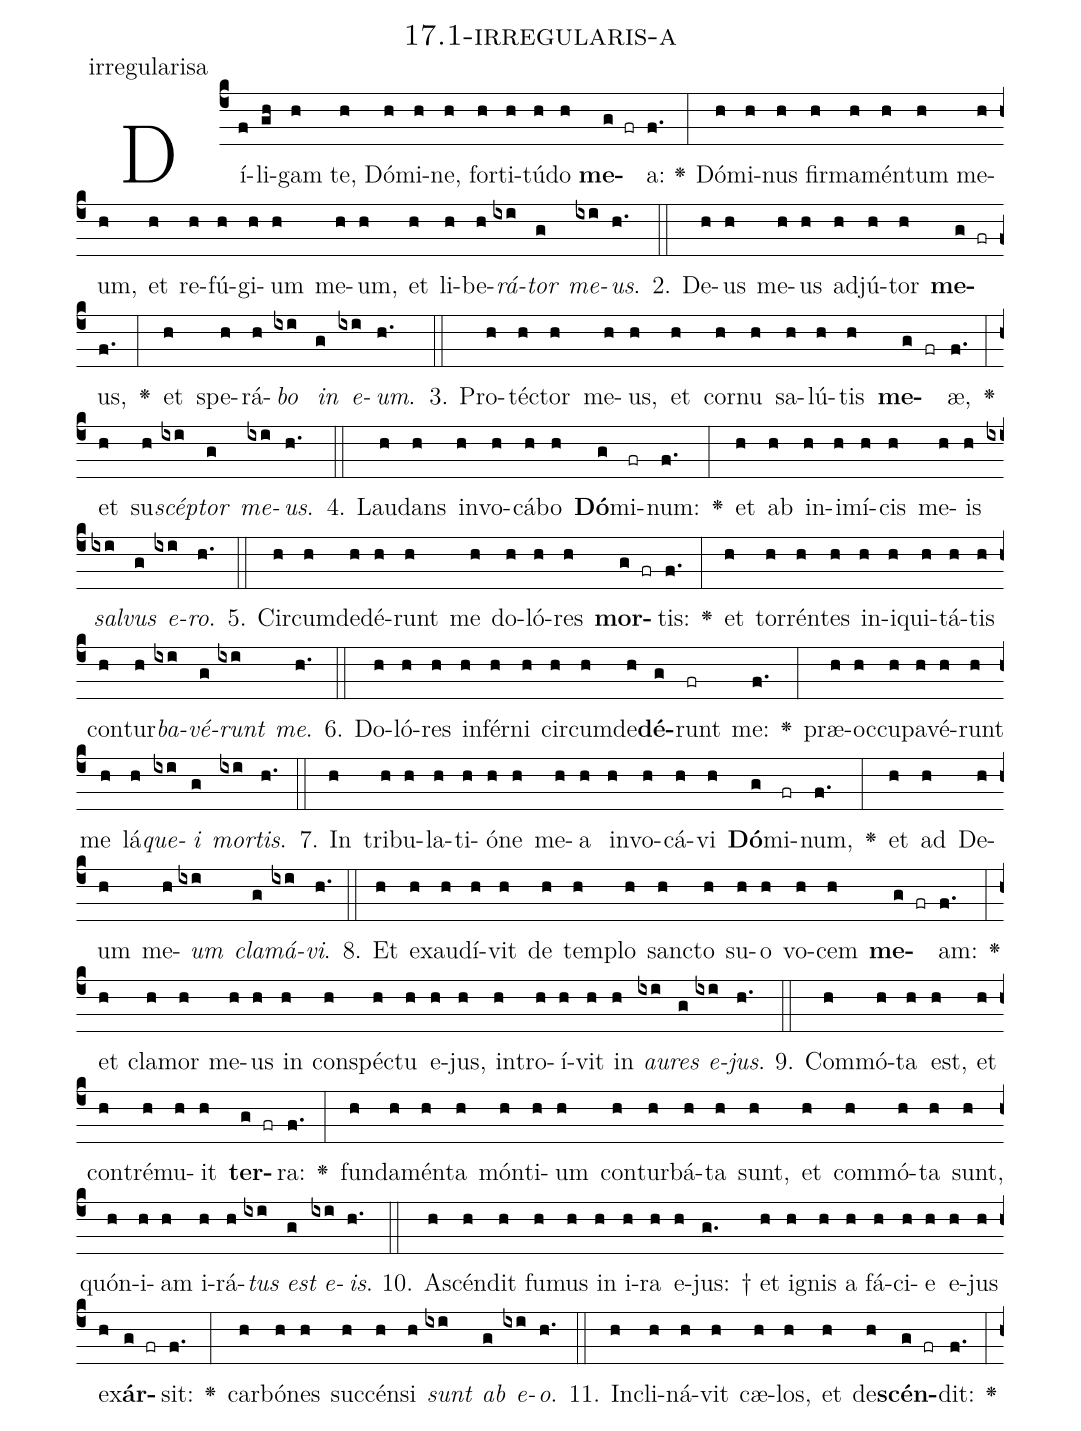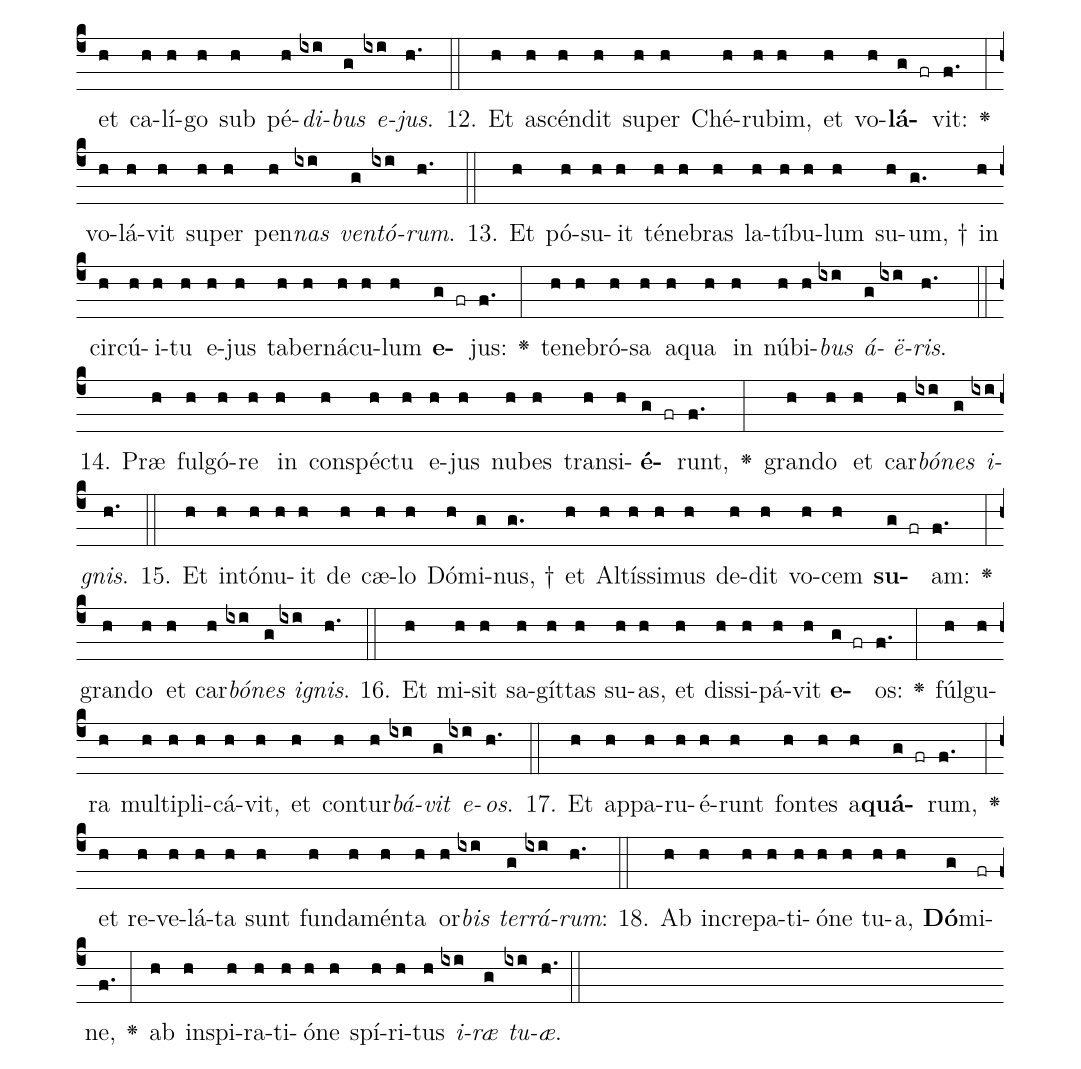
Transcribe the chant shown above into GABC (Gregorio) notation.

name: 17.1-irregularis-a;
annotation: irregularisa;
%%
(c4)Dí(f)li(gh)gam(h) te,(h) Dó(h)mi(h)ne,(h) for(h)ti(h)tú(h)do(h) <b>me</b>(g fr)a:(f.) <v>\greheightstar</v>(:) Dó(h)mi(h)nus(h) fir(h)ma(h)mén(h)tum(h) me(h)um,(h) et(h) re(h)fú(h)gi(h)um(h) me(h)um,(h) et(h) li(h)be(h)<i>rá</i>(ixi)<i>tor</i>(g) <i>me</i>(ixi)<i>us</i>.(h.) (::)
2. De(h)us(h) me(h)us(h) ad(h)jú(h)tor(h) <b>me</b>(g fr)us,(f.) <v>\greheightstar</v>(:) et(h) spe(h)rá(h)<i>bo</i>(ixi) <i>in</i>(g) <i>e</i>(ixi)<i>um</i>.(h.) (::)
3. Pro(h)téc(h)tor(h) me(h)us,(h) et(h) cor(h)nu(h) sa(h)lú(h)tis(h) <b>me</b>(g fr)æ,(f.) <v>\greheightstar</v>(:) et(h) su(h)<i>scép</i>(ixi)<i>tor</i>(g) <i>me</i>(ixi)<i>us</i>.(h.) (::)
4. Lau(h)dans(h) in(h)vo(h)cá(h)bo(h) <b>Dó</b>(g)mi(fr)num:(f.) <v>\greheightstar</v>(:) et(h) ab(h) in(h)i(h)mí(h)cis(h) me(h)is(h) <i>sal</i>(ixi)<i>vus</i>(g) <i>e</i>(ixi)<i>ro</i>.(h.) (::)
5. Cir(h)cum(h)de(h)dé(h)runt(h) me(h) do(h)ló(h)res(h) <b>mor</b>(g fr)tis:(f.) <v>\greheightstar</v>(:) et(h) tor(h)rén(h)tes(h) in(h)i(h)qui(h)tá(h)tis(h) con(h)tur(h)<i>ba</i>(ixi)<i>vé</i>(g)<i>runt</i>(ixi) <i>me</i>.(h.) (::)
6. Do(h)ló(h)res(h) in(h)fér(h)ni(h) cir(h)cum(h)de(h)<b>dé</b>(g)runt(fr) me:(f.) <v>\greheightstar</v>(:) præ(h)oc(h)cu(h)pa(h)vé(h)runt(h) me(h) lá(h)<i>que</i>(ixi)<i>i</i>(g) <i>mor</i>(ixi)<i>tis</i>.(h.) (::)
7. In(h) tri(h)bu(h)la(h)ti(h)ó(h)ne(h) me(h)a(h) in(h)vo(h)cá(h)vi(h) <b>Dó</b>(g)mi(fr)num,(f.) <v>\greheightstar</v>(:) et(h) ad(h) De(h)um(h) me(h)<i>um</i>(ixi) <i>cla</i>(g)<i>má</i>(ixi)<i>vi</i>.(h.) (::)
8. Et(h) ex(h)au(h)dí(h)vit(h) de(h) tem(h)plo(h) sanc(h)to(h) su(h)o(h) vo(h)cem(h) <b>me</b>(g fr)am:(f.) <v>\greheightstar</v>(:) et(h) cla(h)mor(h) me(h)us(h) in(h) con(h)spéc(h)tu(h) e(h)jus,(h) in(h)tro(h)í(h)vit(h) in(h) <i>au</i>(ixi)<i>res</i>(g) <i>e</i>(ixi)<i>jus</i>.(h.) (::)
9. Com(h)mó(h)ta(h) est,(h) et(h) con(h)tré(h)mu(h)it(h) <b>ter</b>(g fr)ra:(f.) <v>\greheightstar</v>(:) fun(h)da(h)mén(h)ta(h) món(h)ti(h)um(h) con(h)tur(h)bá(h)ta(h) sunt,(h) et(h) com(h)mó(h)ta(h) sunt,(h) quón(h)i(h)am(h) i(h)rá(h)<i>tus</i>(ixi) <i>est</i>(g) <i>e</i>(ixi)<i>is</i>.(h.) (::)
10. A(h)scén(h)dit(h) fu(h)mus(h) in(h) i(h)ra(h) e(h)jus: †(g.) et(h) i(h)gnis(h) a(h) fá(h)ci(h)e(h) e(h)jus(h) ex(h)<b>ár</b>(g fr)sit:(f.) <v>\greheightstar</v>(:) car(h)bó(h)nes(h) suc(h)cén(h)si(h) <i>sunt</i>(ixi) <i>ab</i>(g) <i>e</i>(ixi)<i>o</i>.(h.) (::)
11. In(h)cli(h)ná(h)vit(h) cæ(h)los,(h) et(h) de(h)<b>scén</b>(g fr)dit:(f.) <v>\greheightstar</v>(:) et(h) ca(h)lí(h)go(h) sub(h) pé(h)<i>di</i>(ixi)<i>bus</i>(g) <i>e</i>(ixi)<i>jus</i>.(h.) (::)
12. Et(h) a(h)scén(h)dit(h) su(h)per(h) Ché(h)ru(h)bim,(h) et(h) vo(h)<b>lá</b>(g fr)vit:(f.) <v>\greheightstar</v>(:) vo(h)lá(h)vit(h) su(h)per(h) pen(h)<i>nas</i>(ixi) <i>ven</i>(g)<i>tó</i>(ixi)<i>rum</i>.(h.) (::)
13. Et(h) pó(h)su(h)it(h) té(h)ne(h)bras(h) la(h)tí(h)bu(h)lum(h) su(h)um, †(g.) in(h) cir(h)cú(h)i(h)tu(h) e(h)jus(h) ta(h)ber(h)ná(h)cu(h)lum(h) <b>e</b>(g fr)jus:(f.) <v>\greheightstar</v>(:) te(h)ne(h)bró(h)sa(h) a(h)qua(h) in(h) nú(h)bi(h)<i>bus</i>(ixi) <i>á</i>(g)<i>ë</i>(ixi)<i>ris</i>.(h.) (::)
14. Præ(h) ful(h)gó(h)re(h) in(h) con(h)spéc(h)tu(h) e(h)jus(h) nu(h)bes(h) trans(h)i(h)<b>é</b>(g fr)runt,(f.) <v>\greheightstar</v>(:) gran(h)do(h) et(h) car(h)<i>bó</i>(ixi)<i>nes</i>(g) <i>i</i>(ixi)<i>gnis</i>.(h.) (::)
15. Et(h) in(h)tó(h)nu(h)it(h) de(h) cæ(h)lo(h) Dó(h)mi(g)nus, †(g.) et(h) Al(h)tís(h)si(h)mus(h) de(h)dit(h) vo(h)cem(h) <b>su</b>(g fr)am:(f.) <v>\greheightstar</v>(:) gran(h)do(h) et(h) car(h)<i>bó</i>(ixi)<i>nes</i>(g) <i>i</i>(ixi)<i>gnis</i>.(h.) (::)
16. Et(h) mi(h)sit(h) sa(h)gít(h)tas(h) su(h)as,(h) et(h) dis(h)si(h)pá(h)vit(h) <b>e</b>(g fr)os:(f.) <v>\greheightstar</v>(:) fúl(h)gu(h)ra(h) mul(h)ti(h)pli(h)cá(h)vit,(h) et(h) con(h)tur(h)<i>bá</i>(ixi)<i>vit</i>(g) <i>e</i>(ixi)<i>os</i>.(h.) (::)
17. Et(h) ap(h)pa(h)ru(h)é(h)runt(h) fon(h)tes(h) a(h)<b>quá</b>(g fr)rum,(f.) <v>\greheightstar</v>(:) et(h) re(h)ve(h)lá(h)ta(h) sunt(h) fun(h)da(h)mén(h)ta(h) or(h)<i>bis</i>(ixi) <i>ter</i>(g)<i>rá</i>(ixi)<i>rum</i>:(h.) (::)
18. Ab(h) in(h)cre(h)pa(h)ti(h)ó(h)ne(h) tu(h)a,(h) <b>Dó</b>(g)mi(fr)ne,(f.) <v>\greheightstar</v>(:) ab(h) in(h)spi(h)ra(h)ti(h)ó(h)ne(h) spí(h)ri(h)tus(h) <i>i</i>(ixi)<i>ræ</i>(g) <i>tu</i>(ixi)<i>æ</i>.(h.) (::)
